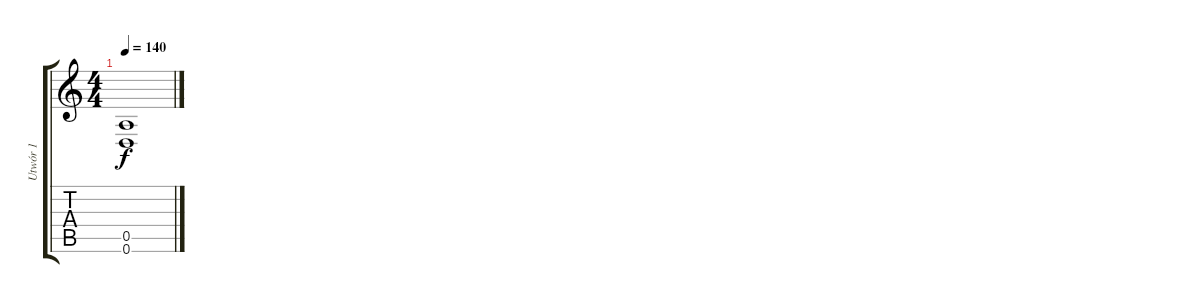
\track ("Utwór 1" "Utwór 1") {instrument overdrivenguitar}
\staff {score tabs}
\tuning (E4 B3 G3 D3 A2 D2) {hide}
\ts (4 4)
\tempo 140
\clef g2
\ks c
(0.5 0.6).1{dy f}
